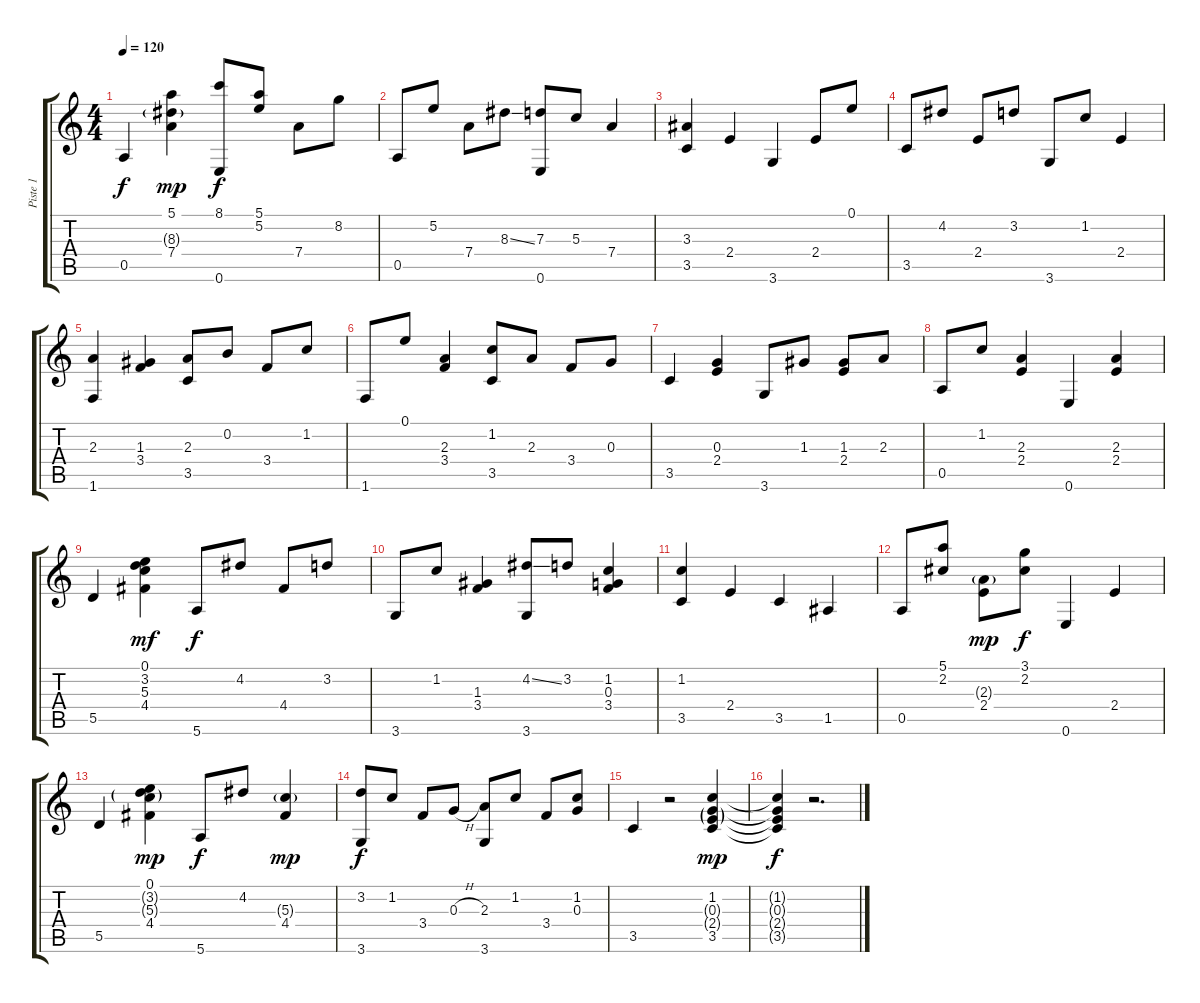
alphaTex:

\track ("Piste 1" "Piste 1") {instrument acousticguitarsteel}
\staff {score tabs}
\tuning (E4 B3 G3 D3 A2 E2) {hide}
\ts (4 4)
\tempo 120
\clef g2
\ks c
0.5.4{dy f} (5.1 8.3{g} 7.4).4{dy mp} (8.1 0.6).8{dy f} (5.1 5.2).8 7.4.8 8.2.8 |
0.5.8 5.2.8 7.4.8 8.3{ss}.8 (7.3 0.6).8 5.3.8 7.4.4 |
(3.3 3.5).4 2.4.4 3.6.4 2.4.8 0.1.8 |
3.5.8 4.2.8 2.4.8 3.2.8 3.6.8 1.2.8 2.4.4 |
(2.3 1.6).4 (1.3 3.4).4 (2.3 3.5).8 0.2.8 3.4.8 1.2.8 |
1.6.8 0.1.8 (2.3 3.4).4 (1.2 3.5).8 2.3.8 3.4.8 0.3.8 |
3.5.4 (0.3 2.4).4 3.6.8 1.3.8 (1.3 2.4).8 2.3.8 |
0.5.8 1.2.8 (2.3 2.4).4 0.6.4 (2.3 2.4).4 |
5.5.4 (0.1 3.2 5.3 4.4).4{dy mf} 5.6.8{dy f} 4.2.8 4.4.8 3.2.8 |
3.6.8 1.2.8 (1.3 3.4).4 (4.2{ss} 3.6).8 3.2.8 (1.2 0.3 3.4).4 |
(1.2 3.5).4 2.4.4 3.5.4 1.5.4 |
0.5.8 (5.1 2.2).8 (2.3{g} 2.4).8{dy mp} (3.1 2.2).8{dy f} 0.6.4 2.4.4 |
5.5.4 (0.1 3.2{g} 5.3{g} 4.4).4{dy mp} 5.6.8{dy f} 4.2.8 (5.3{g} 4.4).4{dy mp} |
(3.2 3.6).8{dy f} 1.2.8 3.4.8 0.3{h}.8 (2.3 3.6).8 1.2.8 3.4.8 (1.2 0.3).8 |
3.5.4 r.2 (1.2 0.3{g} 2.4{g} 3.5).4{dy mp} |
(1.2{t} 0.3{t} 2.4{t} 3.5{t}).4{dy f} r.2{d}
